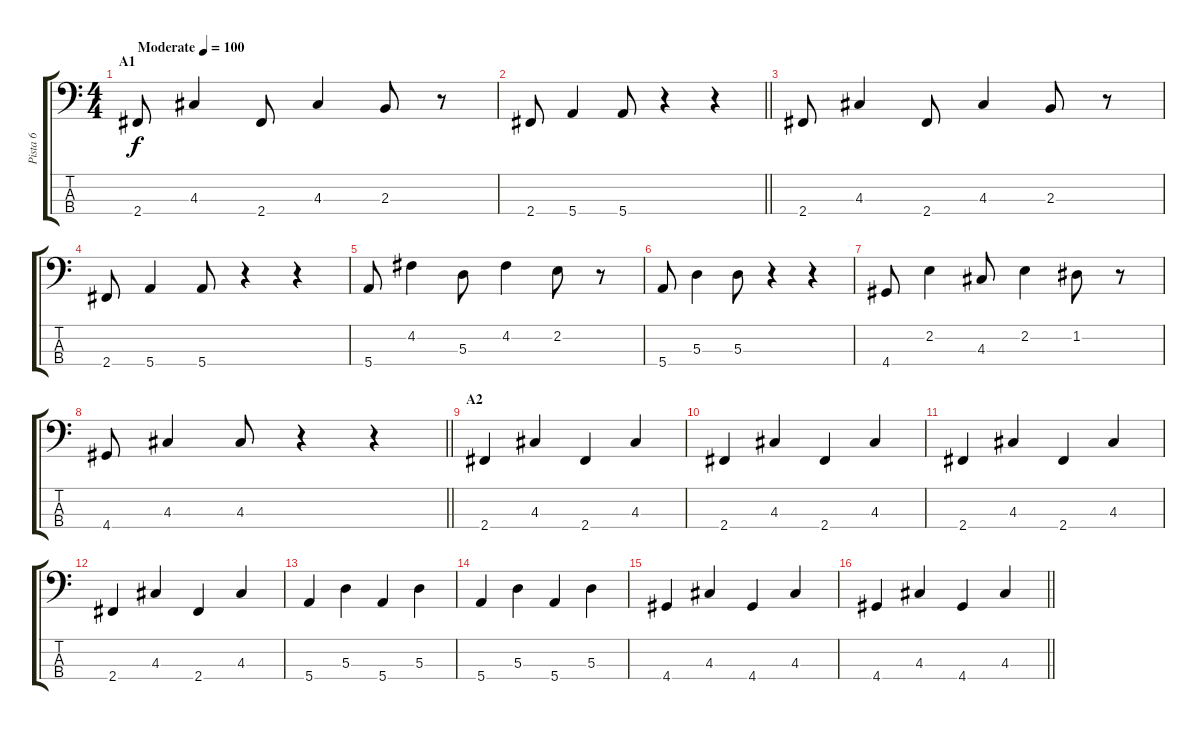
\track ("Pista 6" "Pista 6") {instrument electricbassfinger}
\staff {score tabs}
\tuning (G2 D2 A1 E1) {hide}
\ts (4 4)
\section ("" "A1")
\tempo (100 "Moderate")
\clef f4
\ks c
2.4.8{dy f instrument electricbassfinger} 4.3.4 2.4.8 4.3.4 2.3.8 r.8 |
\barLineRight lightlight
2.4.8 5.4.4 5.4.8 r.4 r.4 |
2.4.8 4.3.4 2.4.8 4.3.4 2.3.8 r.8 |
2.4.8 5.4.4 5.4.8 r.4 r.4 |
5.4.8 4.2.4 5.3.8 4.2.4 2.2.8 r.8 |
5.4.8 5.3.4 5.3.8 r.4 r.4 |
4.4.8 2.2.4 4.3.8 2.2.4 1.2.8 r.8 |
\barLineRight lightlight
4.4.8 4.3.4 4.3.8 r.4 r.4 |
\section ("" "A2")
2.4.4 4.3.4 2.4.4 4.3.4 |
2.4.4 4.3.4 2.4.4 4.3.4 |
2.4.4 4.3.4 2.4.4 4.3.4 |
2.4.4 4.3.4 2.4.4 4.3.4 |
5.4.4 5.3.4 5.4.4 5.3.4 |
5.4.4 5.3.4 5.4.4 5.3.4 |
4.4.4 4.3.4 4.4.4 4.3.4 |
\barLineRight lightlight
4.4.4 4.3.4 4.4.4 4.3.4
